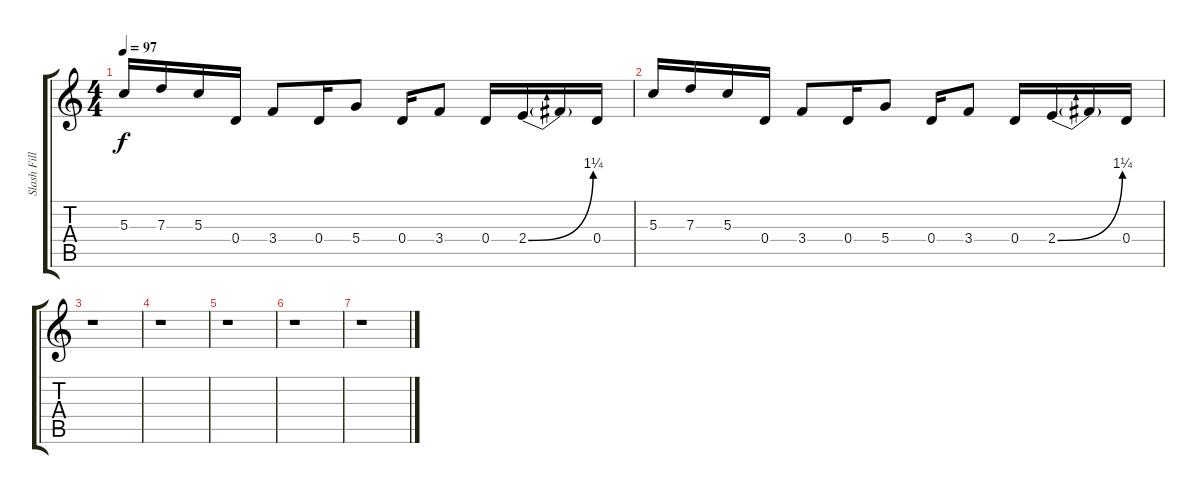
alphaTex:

\track ("Slash Fills/Solo" "Slash Fill") {instrument distortionguitar}
\staff {score tabs}
\tuning (E4 B3 G3 D3 A2 D2) {hide}
\ts (4 4)
\tempo 97
\clef g2
\ks c
5.3.16{dy f} 7.3.16 5.3.16 0.4.16 3.4.8 0.4.16 5.4.8 0.4.16 3.4.8 0.4.16 2.4{be (bend 0 0 60 5)}.16 2.4{t}.16 0.4.16 |
5.3.16 7.3.16 5.3.16 0.4.16 3.4.8 0.4.16 5.4.8 0.4.16 3.4.8 0.4.16 2.4{be (bend 0 0 60 5)}.16 2.4{t}.16 0.4.16 |
r.1 |
r.1 |
r.1 |
r.1 |
r.1
